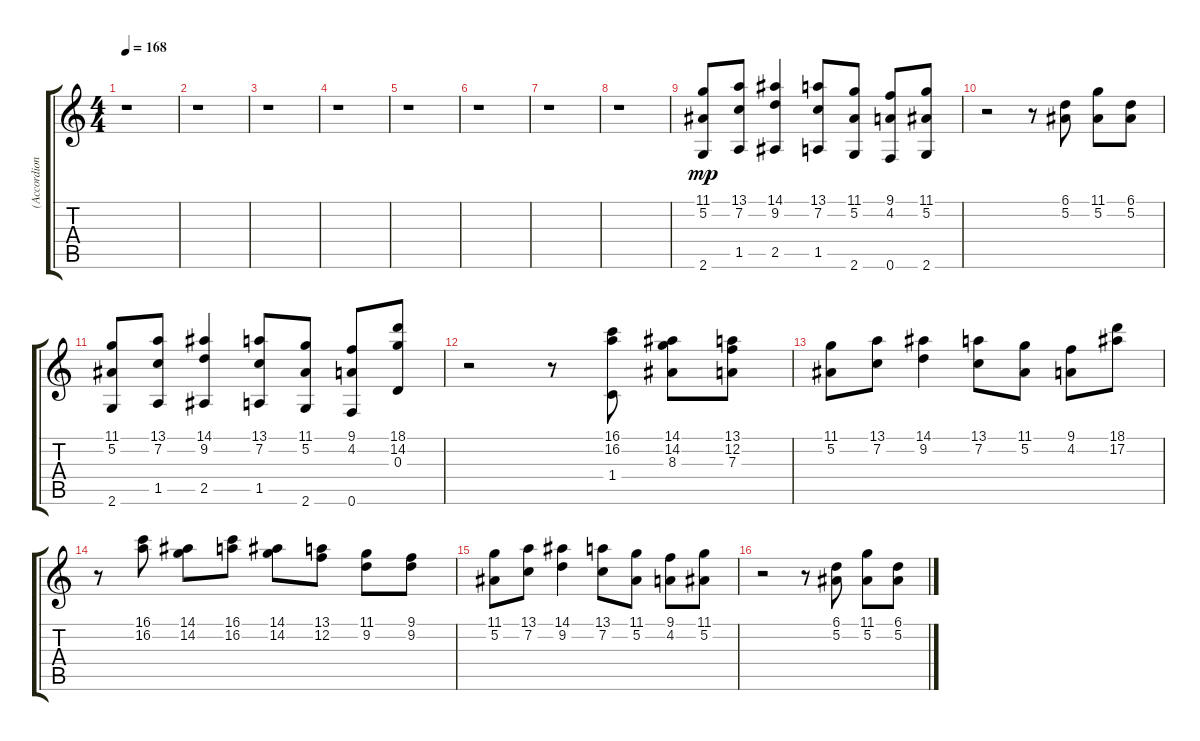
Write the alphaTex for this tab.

\track ("(Accordion)" "(Accordion") {instrument accordion}
\staff {score tabs}
\tuning (Ab4 F4 D4 B3 Ab3 F3) {hide}
\ts (4 4)
\tempo 168
\clef g2
\ks c
r.1{dy mp} |
r.1 |
r.1 |
r.1 |
r.1 |
r.1 |
r.1 |
r.1 |
(11.1 5.2 2.6).8 (13.1 7.2 1.5).8 (14.1 9.2 2.5).4 (13.1 7.2 1.5).8 (11.1 5.2 2.6).8 (9.1 4.2 0.6).8 (11.1 5.2 2.6).8 |
r.2 r.8 (6.1 5.2).8 (11.1 5.2).8 (6.1 5.2).8 |
(11.1 5.2 2.6).8 (13.1 7.2 1.5).8 (14.1 9.2 2.5).4 (13.1 7.2 1.5).8 (11.1 5.2 2.6).8 (9.1 4.2 0.6).8 (18.1 14.2 0.3).8 |
r.2 r.8 (16.1 16.2 1.4).8 (14.1 14.2 8.3).8 (13.1 12.2 7.3).8 |
(11.1 5.2).8 (13.1 7.2).8 (14.1 9.2).4 (13.1 7.2).8 (11.1 5.2).8 (9.1 4.2).8 (18.1 17.2).8 |
r.8 (16.1 16.2).8 (14.1 14.2).8 (16.1 16.2).8 (14.1 14.2).8 (13.1 12.2).8 (11.1 9.2).8 (9.1 9.2).8 |
(11.1 5.2).8 (13.1 7.2).8 (14.1 9.2).4 (13.1 7.2).8 (11.1 5.2).8 (9.1 4.2).8 (11.1 5.2).8 |
r.2 r.8 (6.1 5.2).8 (11.1 5.2).8 (6.1 5.2).8
